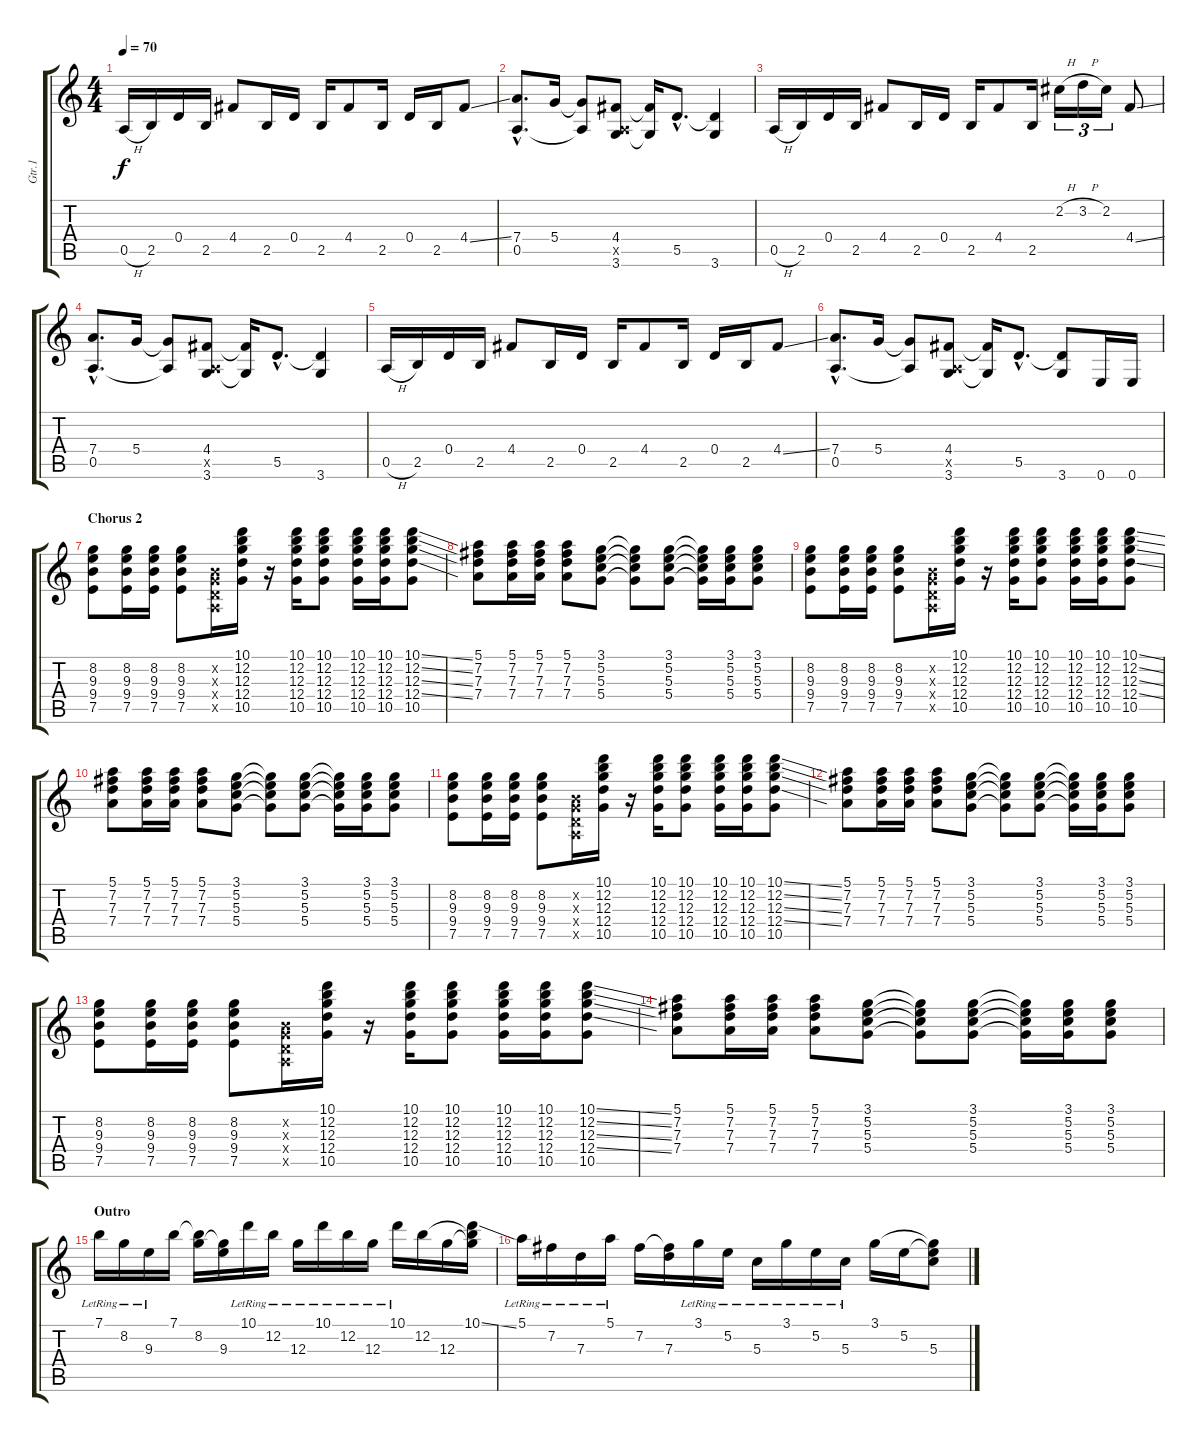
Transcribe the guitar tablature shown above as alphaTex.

\track ("Gtr.1" "Gtr.1") {instrument acousticguitarsteel}
\staff {score tabs}
\tuning (E4 B3 G3 D3 A2 E2) {hide}
\ts (4 4)
\tempo 70
\clef g2
\ks c
0.5{h}.16{dy f} 2.5.16 0.4.16 2.5.16 4.4.8 2.5.16 0.4.16 2.5.16 4.4.8 2.5.16 0.4.16 2.5.16 4.4{ss}.8 |
(7.4{hac} 0.5{hac}).8{d} 5.4.16 (5.4{t} 0.5{t}).8 (4.4 0.5{x} 3.6).8 (4.4{t} 3.6{t}).16 5.5{hac}.8{d} (5.5{t} 3.6).4 |
0.5{h}.16 2.5.16 0.4.16 2.5.16 4.4.8 2.5.16 0.4.16 2.5.16 4.4.8 2.5.16 2.2{h}.16{tu (3 2)} 3.2{h}.16{tu (3 2)} 2.2.16{tu (3 2)} 4.4{ss}.8 |
(7.4{hac} 0.5{hac}).8{d} 5.4.16 (5.4{t} 0.5{t}).8 (4.4 0.5{x} 3.6).8 (4.4{t} 3.6{t}).16 5.5{hac}.8{d} (5.5{t} 3.6).4 |
0.5{h}.16 2.5.16 0.4.16 2.5.16 4.4.8 2.5.16 0.4.16 2.5.16 4.4.8 2.5.16 0.4.16 2.5.16 4.4{ss}.8 |
(7.4{hac} 0.5{hac}).8{d} 5.4.16 (5.4{t} 0.5{t}).8 (4.4 0.5{x} 3.6).8 (4.4{t} 3.6{t}).16 5.5{hac}.8{d} (5.5{t} 3.6).8 0.6.16 0.6.16 |
\section ("" "Chorus 2")
(8.2 9.3 9.4 7.5).8 (8.2 9.3 9.4 7.5).16 (8.2 9.3 9.4 7.5).16 (8.2 9.3 9.4 7.5).8 (0.2{x} 0.3{x} 0.4{x} 0.5{x}).16 (10.1 12.2 12.3 12.4 10.5).16 r.16 (10.1 12.2 12.3 12.4 10.5).16 (10.1 12.2 12.3 12.4 10.5).8 (10.1 12.2 12.3 12.4 10.5).16 (10.1 12.2 12.3 12.4 10.5).16 (10.1{ss} 12.2{ss} 12.3{ss} 12.4{ss} 10.5).8 |
(5.1 7.2 7.3 7.4).8 (5.1 7.2 7.3 7.4).16 (5.1 7.2 7.3 7.4).16 (5.1 7.2 7.3 7.4).8 (3.1 5.2 5.3 5.4).8 (3.1{t} 5.2{t} 5.3{t} 5.4{t}).8 (3.1 5.2 5.3 5.4).8 (3.1{t} 5.2{t} 5.3{t} 5.4{t}).16 (3.1 5.2 5.3 5.4).16 (3.1 5.2 5.3 5.4).8 |
(8.2 9.3 9.4 7.5).8 (8.2 9.3 9.4 7.5).16 (8.2 9.3 9.4 7.5).16 (8.2 9.3 9.4 7.5).8 (0.2{x} 0.3{x} 0.4{x} 0.5{x}).16 (10.1 12.2 12.3 12.4 10.5).16 r.16 (10.1 12.2 12.3 12.4 10.5).16 (10.1 12.2 12.3 12.4 10.5).8 (10.1 12.2 12.3 12.4 10.5).16 (10.1 12.2 12.3 12.4 10.5).16 (10.1{ss} 12.2{ss} 12.3{ss} 12.4{ss} 10.5).8 |
(5.1 7.2 7.3 7.4).8 (5.1 7.2 7.3 7.4).16 (5.1 7.2 7.3 7.4).16 (5.1 7.2 7.3 7.4).8 (3.1 5.2 5.3 5.4).8 (3.1{t} 5.2{t} 5.3{t} 5.4{t}).8 (3.1 5.2 5.3 5.4).8 (3.1{t} 5.2{t} 5.3{t} 5.4{t}).16 (3.1 5.2 5.3 5.4).16 (3.1 5.2 5.3 5.4).8 |
(8.2 9.3 9.4 7.5).8 (8.2 9.3 9.4 7.5).16 (8.2 9.3 9.4 7.5).16 (8.2 9.3 9.4 7.5).8 (0.2{x} 0.3{x} 0.4{x} 0.5{x}).16 (10.1 12.2 12.3 12.4 10.5).16 r.16 (10.1 12.2 12.3 12.4 10.5).16 (10.1 12.2 12.3 12.4 10.5).8 (10.1 12.2 12.3 12.4 10.5).16 (10.1 12.2 12.3 12.4 10.5).16 (10.1{ss} 12.2{ss} 12.3{ss} 12.4{ss} 10.5).8 |
(5.1 7.2 7.3 7.4).8 (5.1 7.2 7.3 7.4).16 (5.1 7.2 7.3 7.4).16 (5.1 7.2 7.3 7.4).8 (3.1 5.2 5.3 5.4).8 (3.1{t} 5.2{t} 5.3{t} 5.4{t}).8 (3.1 5.2 5.3 5.4).8 (3.1{t} 5.2{t} 5.3{t} 5.4{t}).16 (3.1 5.2 5.3 5.4).16 (3.1 5.2 5.3 5.4).8 |
(8.2 9.3 9.4 7.5).8 (8.2 9.3 9.4 7.5).16 (8.2 9.3 9.4 7.5).16 (8.2 9.3 9.4 7.5).8 (0.2{x} 0.3{x} 0.4{x} 0.5{x}).16 (10.1 12.2 12.3 12.4 10.5).16 r.16 (10.1 12.2 12.3 12.4 10.5).16 (10.1 12.2 12.3 12.4 10.5).8 (10.1 12.2 12.3 12.4 10.5).16 (10.1 12.2 12.3 12.4 10.5).16 (10.1{ss} 12.2{ss} 12.3{ss} 12.4{ss} 10.5).8 |
(5.1 7.2 7.3 7.4).8 (5.1 7.2 7.3 7.4).16 (5.1 7.2 7.3 7.4).16 (5.1 7.2 7.3 7.4).8 (3.1 5.2 5.3 5.4).8 (3.1{t} 5.2{t} 5.3{t} 5.4{t}).8 (3.1 5.2 5.3 5.4).8 (3.1{t} 5.2{t} 5.3{t} 5.4{t}).16 (3.1 5.2 5.3 5.4).16 (3.1 5.2 5.3 5.4).8 |
\section ("" "Outro")
7.1{lr}.16 8.2{lr}.16 9.3{lr}.16 7.1.16 (7.1{t} 8.2).16 (8.2{t} 9.3).16 10.1{lr}.16 12.2{lr}.16 12.3{lr}.16 10.1{lr}.16 12.2{lr}.16 12.3{lr}.16 10.1{lr}.16 12.2.16 12.3.16 (10.1{ss} 12.2{t} 12.3{t}).16 |
5.1{lr}.16 7.2{lr}.16 7.3{lr}.16 5.1{lr}.16 7.2.16 (7.2{t} 7.3).16 3.1{lr}.16 5.2{lr}.16 5.3{lr}.16 3.1{lr}.16 5.2{lr}.16 5.3{lr}.16 3.1.16 5.2.16 (3.1{t} 5.2{t} 5.3).8
